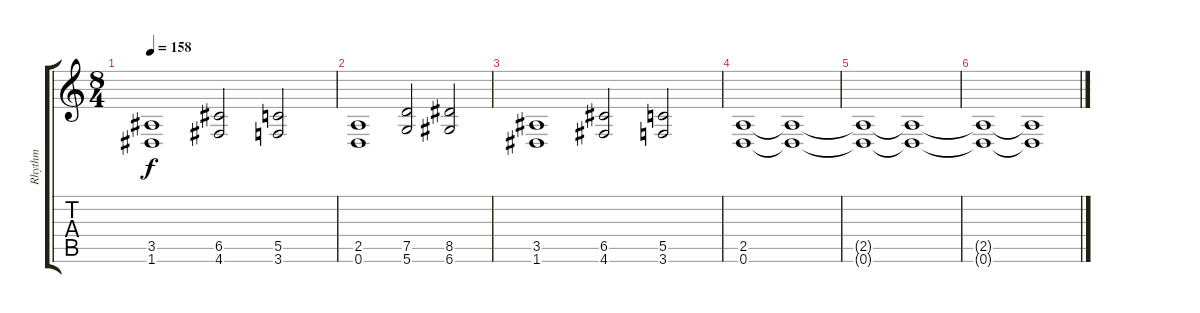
\track ("Rhythm" "Rhythm") {instrument overdrivenguitar}
\staff {score tabs}
\tuning (D4 A3 F3 C3 G2 D2) {hide}
\ts (8 4)
\tempo 158
\clef g2
\ks c
(3.5 1.6).1{dy f} (6.5 4.6).2 (5.5 3.6).2 |
(2.5 0.6).1 (7.5 5.6).2 (8.5 6.6).2 |
(3.5 1.6).1 (6.5 4.6).2 (5.5 3.6).2 |
(2.5 0.6).1 (2.5{t} 0.6{t}).1 |
(2.5{t} 0.6{t}).1 (2.5{t} 0.6{t}).1 |
(2.5{t} 0.6{t}).1 (2.5{t} 0.6{t}).1
